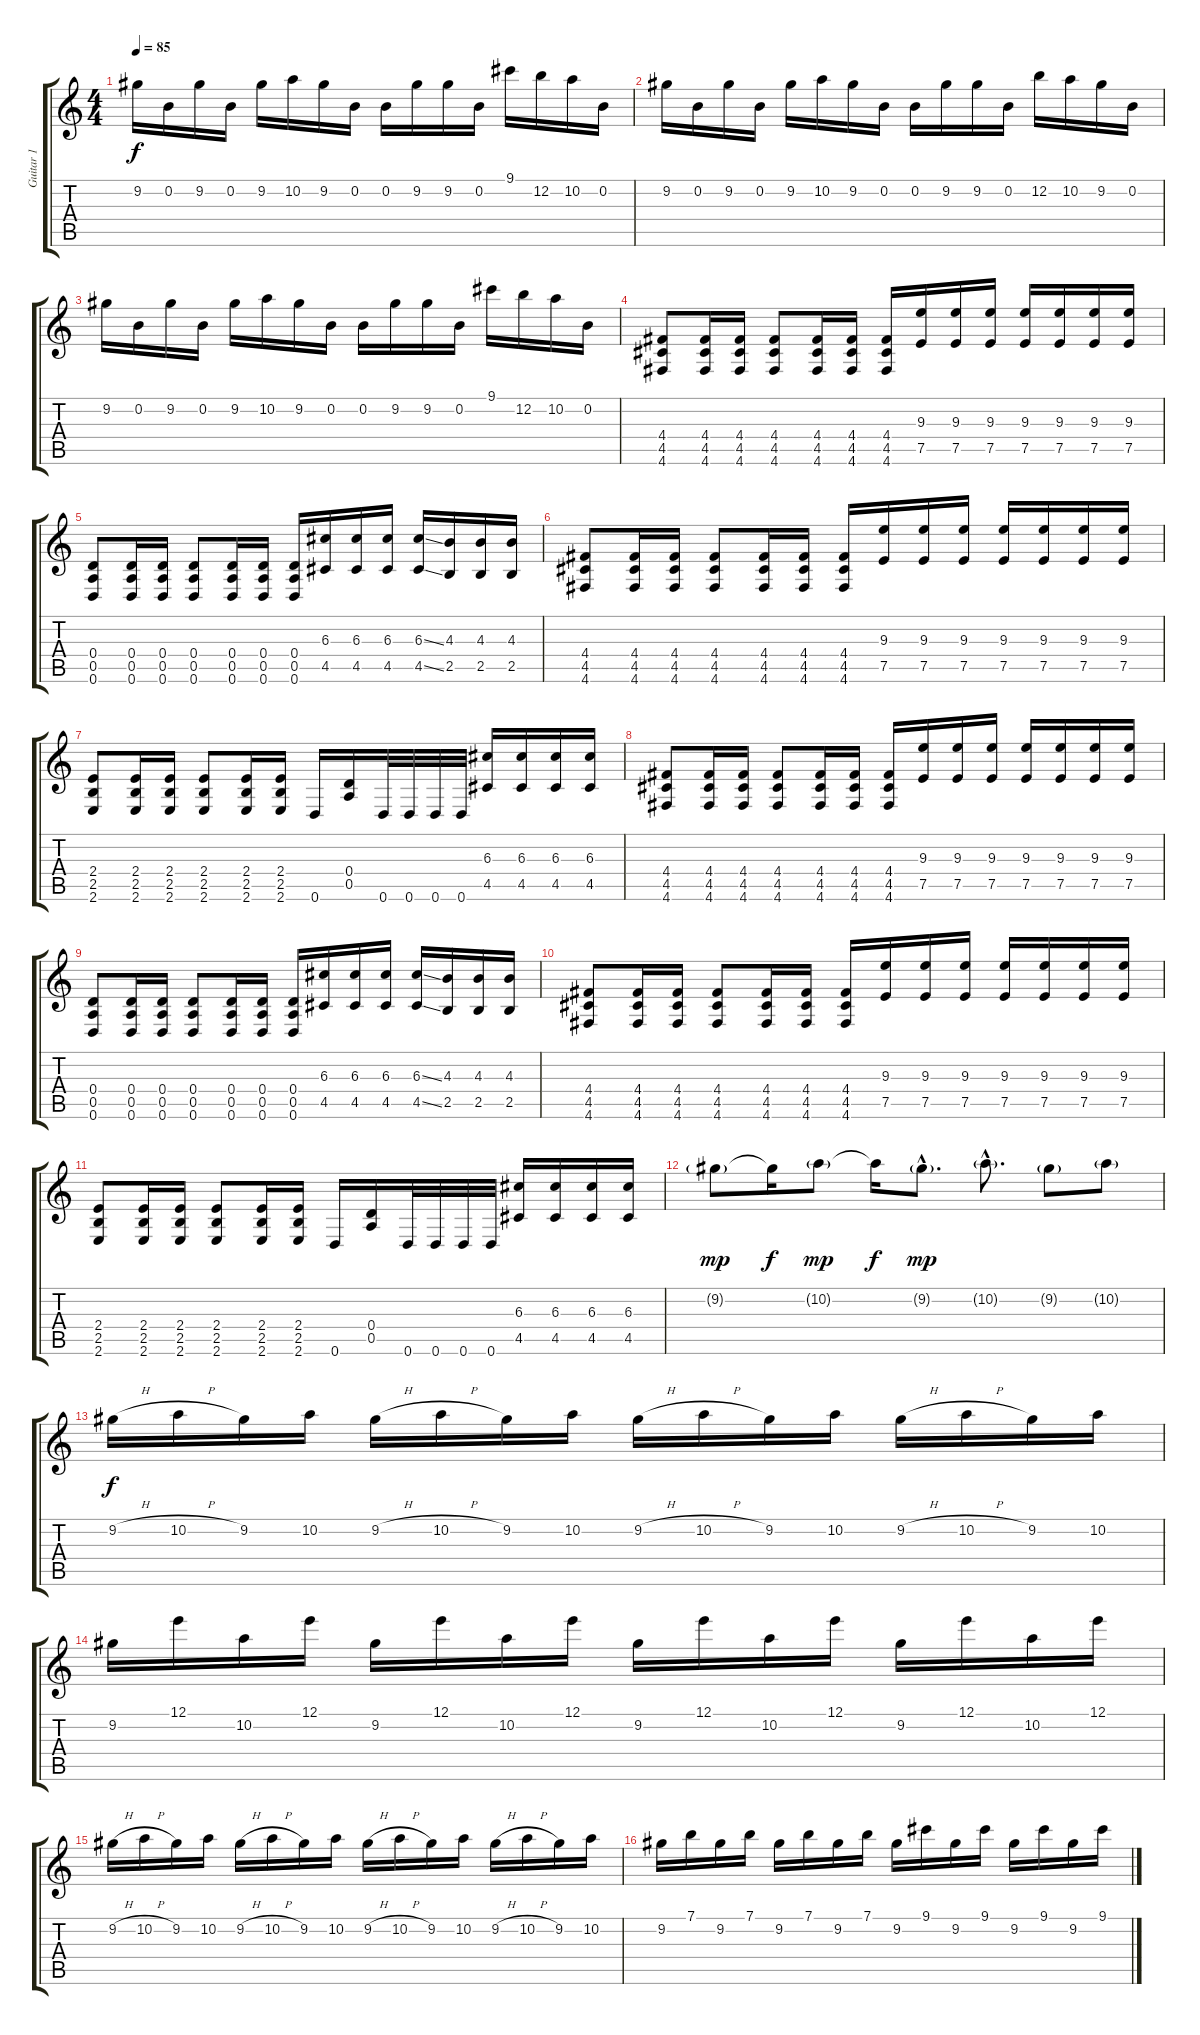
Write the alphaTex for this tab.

\track ("Guitar 1" "Guitar 1") {instrument distortionguitar}
\staff {score tabs}
\tuning (E4 B3 G3 D3 A2 D2) {hide}
\ts (4 4)
\tempo 85
\clef g2
\ks c
9.2.16{dy f} 0.2.16 9.2.16 0.2.16 9.2.16 10.2.16 9.2.16 0.2.16 0.2.16 9.2.16 9.2.16 0.2.16 9.1.16 12.2.16 10.2.16 0.2.16 |
9.2.16 0.2.16 9.2.16 0.2.16 9.2.16 10.2.16 9.2.16 0.2.16 0.2.16 9.2.16 9.2.16 0.2.16 12.2.16 10.2.16 9.2.16 0.2.16 |
9.2.16 0.2.16 9.2.16 0.2.16 9.2.16 10.2.16 9.2.16 0.2.16 0.2.16 9.2.16 9.2.16 0.2.16 9.1.16 12.2.16 10.2.16 0.2.16 |
(4.4 4.5 4.6).8 (4.4 4.5 4.6).16 (4.4 4.5 4.6).16 (4.4 4.5 4.6).8 (4.4 4.5 4.6).16 (4.4 4.5 4.6).16 (4.4 4.5 4.6).16 (9.3 7.5).16 (9.3 7.5).16 (9.3 7.5).16 (9.3 7.5).16 (9.3 7.5).16 (9.3 7.5).16 (9.3 7.5).16 |
(0.4 0.5 0.6).8 (0.4 0.5 0.6).16 (0.4 0.5 0.6).16 (0.4 0.5 0.6).8 (0.4 0.5 0.6).16 (0.4 0.5 0.6).16 (0.4 0.5 0.6).16 (6.3 4.5).16 (6.3 4.5).16 (6.3 4.5).16 (6.3{ss} 4.5{ss}).16 (4.3 2.5).16 (4.3 2.5).16 (4.3 2.5).16 |
(4.4 4.5 4.6).8 (4.4 4.5 4.6).16 (4.4 4.5 4.6).16 (4.4 4.5 4.6).8 (4.4 4.5 4.6).16 (4.4 4.5 4.6).16 (4.4 4.5 4.6).16 (9.3 7.5).16 (9.3 7.5).16 (9.3 7.5).16 (9.3 7.5).16 (9.3 7.5).16 (9.3 7.5).16 (9.3 7.5).16 |
(2.4 2.5 2.6).8 (2.4 2.5 2.6).16 (2.4 2.5 2.6).16 (2.4 2.5 2.6).8 (2.4 2.5 2.6).16 (2.4 2.5 2.6).16 0.6.16 (0.4 0.5).16 0.6.32 0.6.32 0.6.32 0.6.32 (6.3 4.5).16 (6.3 4.5).16 (6.3 4.5).16 (6.3 4.5).16 |
(4.4 4.5 4.6).8 (4.4 4.5 4.6).16 (4.4 4.5 4.6).16 (4.4 4.5 4.6).8 (4.4 4.5 4.6).16 (4.4 4.5 4.6).16 (4.4 4.5 4.6).16 (9.3 7.5).16 (9.3 7.5).16 (9.3 7.5).16 (9.3 7.5).16 (9.3 7.5).16 (9.3 7.5).16 (9.3 7.5).16 |
(0.4 0.5 0.6).8 (0.4 0.5 0.6).16 (0.4 0.5 0.6).16 (0.4 0.5 0.6).8 (0.4 0.5 0.6).16 (0.4 0.5 0.6).16 (0.4 0.5 0.6).16 (6.3 4.5).16 (6.3 4.5).16 (6.3 4.5).16 (6.3{ss} 4.5{ss}).16 (4.3 2.5).16 (4.3 2.5).16 (4.3 2.5).16 |
(4.4 4.5 4.6).8 (4.4 4.5 4.6).16 (4.4 4.5 4.6).16 (4.4 4.5 4.6).8 (4.4 4.5 4.6).16 (4.4 4.5 4.6).16 (4.4 4.5 4.6).16 (9.3 7.5).16 (9.3 7.5).16 (9.3 7.5).16 (9.3 7.5).16 (9.3 7.5).16 (9.3 7.5).16 (9.3 7.5).16 |
(2.4 2.5 2.6).8 (2.4 2.5 2.6).16 (2.4 2.5 2.6).16 (2.4 2.5 2.6).8 (2.4 2.5 2.6).16 (2.4 2.5 2.6).16 0.6.16 (0.4 0.5).16 0.6.32 0.6.32 0.6.32 0.6.32 (6.3 4.5).16 (6.3 4.5).16 (6.3 4.5).16 (6.3 4.5).16 |
9.2{g}.8{dy mp} 9.2{t}.16{dy f} 10.2{g}.8{dy mp} 10.2{t}.16{dy f} 9.2{g hac}.8{d dy mp} 10.2{g hac}.8{d} 9.2{g}.8 10.2{g}.8 |
9.2{h}.16{dy f} 10.2{h}.16 9.2.16 10.2.16 9.2{h}.16 10.2{h}.16 9.2.16 10.2.16 9.2{h}.16 10.2{h}.16 9.2.16 10.2.16 9.2{h}.16 10.2{h}.16 9.2.16 10.2.16 |
9.2.16 12.1.16 10.2.16 12.1.16 9.2.16 12.1.16 10.2.16 12.1.16 9.2.16 12.1.16 10.2.16 12.1.16 9.2.16 12.1.16 10.2.16 12.1.16 |
9.2{h}.16 10.2{h}.16 9.2.16 10.2.16 9.2{h}.16 10.2{h}.16 9.2.16 10.2.16 9.2{h}.16 10.2{h}.16 9.2.16 10.2.16 9.2{h}.16 10.2{h}.16 9.2.16 10.2.16 |
9.2.16 7.1.16 9.2.16 7.1.16 9.2.16 7.1.16 9.2.16 7.1.16 9.2.16 9.1.16 9.2.16 9.1.16 9.2.16 9.1.16 9.2.16 9.1.16
